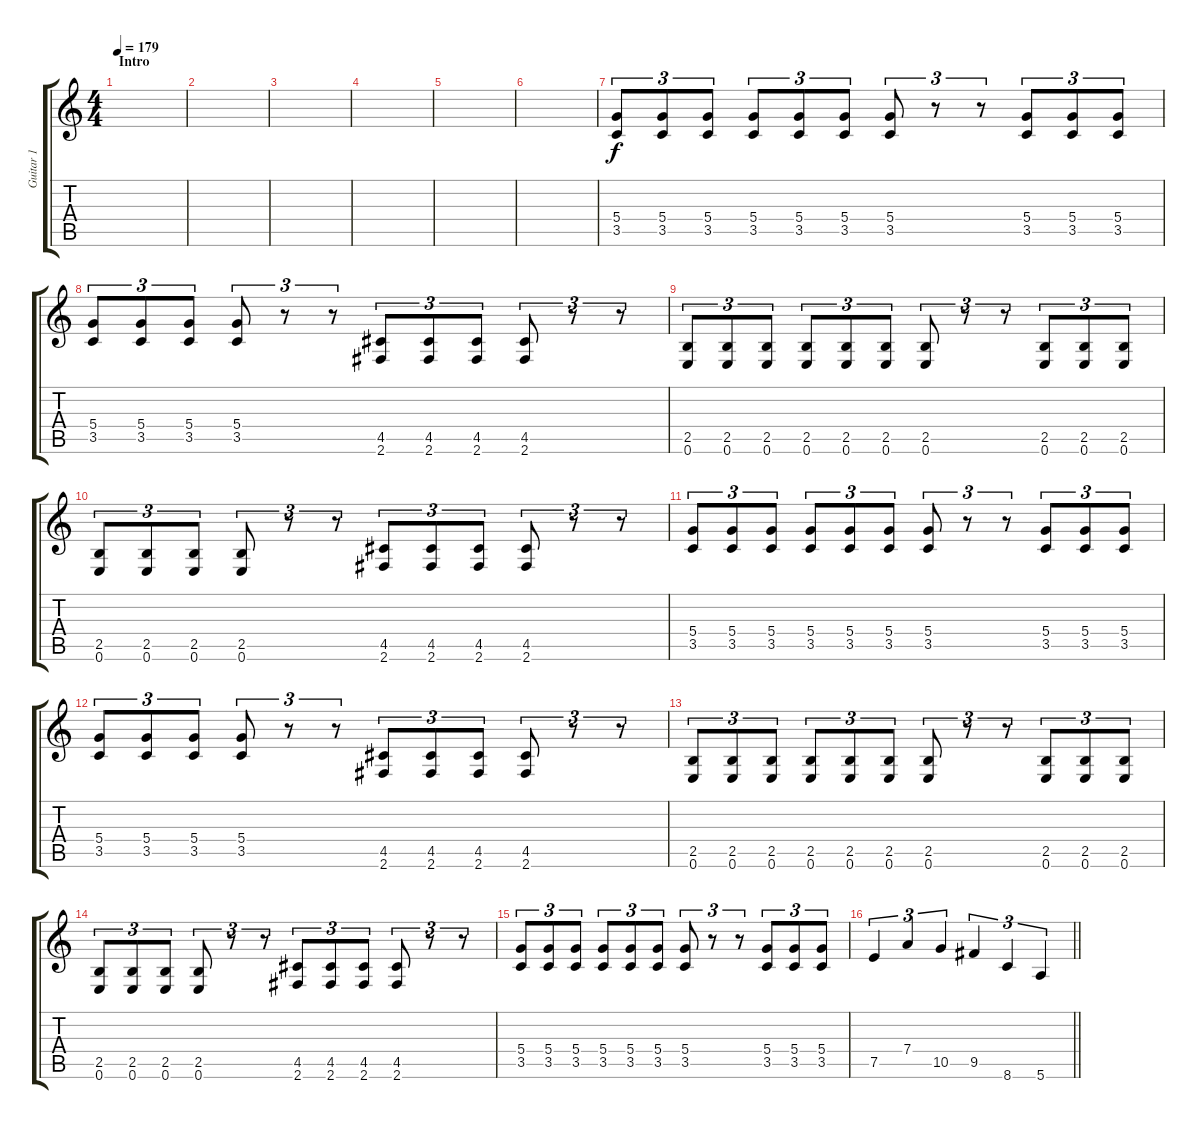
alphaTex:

\track ("Guitar 1" "Guitar 1") {instrument distortionguitar}
\staff {score tabs}
\tuning (E4 B3 G3 D3 A2 E2) {hide}
\ts (4 4)
\section ("" "Intro")
\tempo 179
\clef g2
\ks c
|
|
|
|
|
|
(5.4 3.5).8{tu (3 2) volume 11} (5.4 3.5).8{tu (3 2)} (5.4 3.5).8{tu (3 2)} (5.4 3.5).8{tu (3 2)} (5.4 3.5).8{tu (3 2)} (5.4 3.5).8{tu (3 2)} (5.4 3.5).8{tu (3 2)} r.8{tu (3 2)} r.8{tu (3 2)} (5.4 3.5).8{tu (3 2)} (5.4 3.5).8{tu (3 2)} (5.4 3.5).8{tu (3 2)} |
(5.4 3.5).8{tu (3 2)} (5.4 3.5).8{tu (3 2)} (5.4 3.5).8{tu (3 2)} (5.4 3.5).8{tu (3 2)} r.8{tu (3 2)} r.8{tu (3 2)} (4.5 2.6).8{tu (3 2)} (4.5 2.6).8{tu (3 2)} (4.5 2.6).8{tu (3 2)} (4.5 2.6).8{tu (3 2)} r.8{tu (3 2)} r.8{tu (3 2)} |
(2.5 0.6).8{tu (3 2)} (2.5 0.6).8{tu (3 2)} (2.5 0.6).8{tu (3 2)} (2.5 0.6).8{tu (3 2)} (2.5 0.6).8{tu (3 2)} (2.5 0.6).8{tu (3 2)} (2.5 0.6).8{tu (3 2)} r.8{tu (3 2)} r.8{tu (3 2)} (2.5 0.6).8{tu (3 2)} (2.5 0.6).8{tu (3 2)} (2.5 0.6).8{tu (3 2)} |
(2.5 0.6).8{tu (3 2)} (2.5 0.6).8{tu (3 2)} (2.5 0.6).8{tu (3 2)} (2.5 0.6).8{tu (3 2)} r.8{tu (3 2)} r.8{tu (3 2)} (4.5 2.6).8{tu (3 2)} (4.5 2.6).8{tu (3 2)} (4.5 2.6).8{tu (3 2)} (4.5 2.6).8{tu (3 2)} r.8{tu (3 2)} r.8{tu (3 2)} |
(5.4 3.5).8{tu (3 2) volume 15} (5.4 3.5).8{tu (3 2)} (5.4 3.5).8{tu (3 2)} (5.4 3.5).8{tu (3 2)} (5.4 3.5).8{tu (3 2)} (5.4 3.5).8{tu (3 2)} (5.4 3.5).8{tu (3 2)} r.8{tu (3 2)} r.8{tu (3 2)} (5.4 3.5).8{tu (3 2)} (5.4 3.5).8{tu (3 2)} (5.4 3.5).8{tu (3 2)} |
(5.4 3.5).8{tu (3 2)} (5.4 3.5).8{tu (3 2)} (5.4 3.5).8{tu (3 2)} (5.4 3.5).8{tu (3 2)} r.8{tu (3 2)} r.8{tu (3 2)} (4.5 2.6).8{tu (3 2)} (4.5 2.6).8{tu (3 2)} (4.5 2.6).8{tu (3 2)} (4.5 2.6).8{tu (3 2)} r.8{tu (3 2)} r.8{tu (3 2)} |
(2.5 0.6).8{tu (3 2)} (2.5 0.6).8{tu (3 2)} (2.5 0.6).8{tu (3 2)} (2.5 0.6).8{tu (3 2)} (2.5 0.6).8{tu (3 2)} (2.5 0.6).8{tu (3 2)} (2.5 0.6).8{tu (3 2)} r.8{tu (3 2)} r.8{tu (3 2)} (2.5 0.6).8{tu (3 2)} (2.5 0.6).8{tu (3 2)} (2.5 0.6).8{tu (3 2)} |
(2.5 0.6).8{tu (3 2)} (2.5 0.6).8{tu (3 2)} (2.5 0.6).8{tu (3 2)} (2.5 0.6).8{tu (3 2)} r.8{tu (3 2)} r.8{tu (3 2)} (4.5 2.6).8{tu (3 2)} (4.5 2.6).8{tu (3 2)} (4.5 2.6).8{tu (3 2)} (4.5 2.6).8{tu (3 2)} r.8{tu (3 2)} r.8{tu (3 2)} |
(5.4 3.5).8{tu (3 2)} (5.4 3.5).8{tu (3 2)} (5.4 3.5).8{tu (3 2)} (5.4 3.5).8{tu (3 2)} (5.4 3.5).8{tu (3 2)} (5.4 3.5).8{tu (3 2)} (5.4 3.5).8{tu (3 2)} r.8{tu (3 2)} r.8{tu (3 2)} (5.4 3.5).8{tu (3 2)} (5.4 3.5).8{tu (3 2)} (5.4 3.5).8{tu (3 2)} |
\barLineRight lightlight
7.5.4{tu (3 2)} 7.4.4{tu (3 2)} 10.5.4{tu (3 2)} 9.5.4{tu (3 2)} 8.6.4{tu (3 2)} 5.6.4{tu (3 2)}
